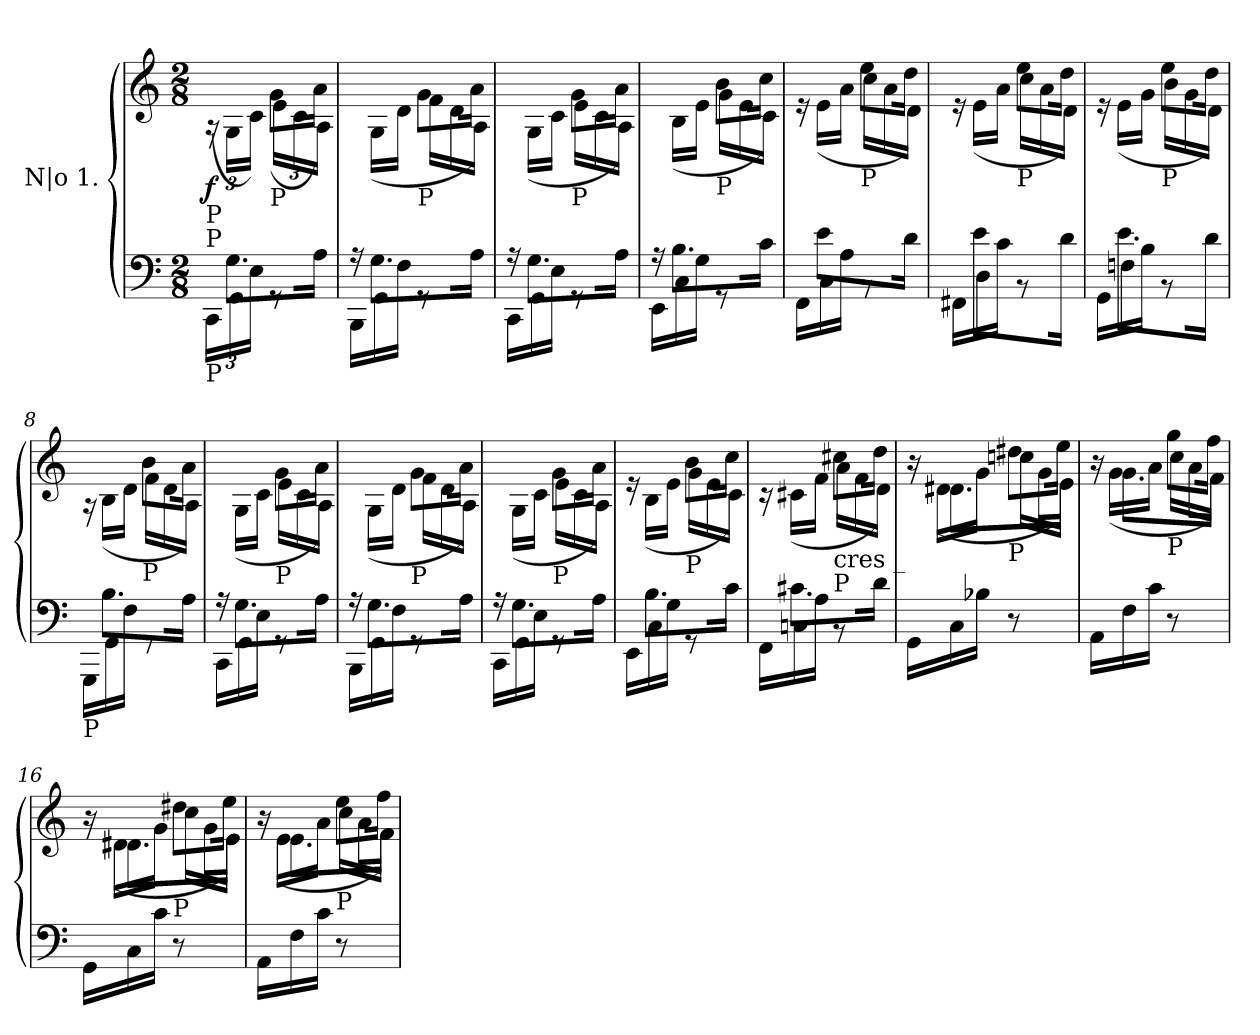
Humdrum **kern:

**kern	**kern	**dynam
*part1	*part1	*part1
*staff2	*staff1	*staff1/2
*I"N|o 1.	*	*
*clefF4	*clefG2	*
*k[]	*k[]	*
*M2/8	*M2/8	*
=1	=1	=1
*^	*	*
*Xtuplet	*tuplet	*	*
*	*	*^	*
*	*Xbrackettup	*	*Xbrackettup	*
*	*	*	*^	*
!	!	!LO:TX:b:t=P	!	!	!
!	!	!LO:TX:b:t=P	!	!	!
!LO:TX:b:t=P	!	!	!	!	!
!	!	!	!	!	!LO:DY:b
24ryy	24CC\LL	4ryy	(>24rA	8rFyy	f
12.G\L	24GG\	.	24G\LL	.	.
.	24E\JJ	.	24c\JJ)	.	.
*	*	*	*	*Xtuplet	*
!	!	!	!LO:TX:b:t=P	!	!
.	8rGG	.	(>12g\L	24e\LL	.
24rAyy	.	.	.	24c\	.
24A\Jk	.	.	24a\Jk)	24A\JJ	.
=2	=2	=2	=2	=2	=2
*Xtuplet	*	*	*	*	*
24rA	24BBB\LL	4ryy	24reyy	8rAyy	.
12.G\L	24GG\	.	(>24G\LL	.	.
.	24F\JJ	.	24d\JJ	.	.
!	!	!	!LO:TX:b:t=P	!	!
.	8rGG	.	12g\L	24f\LL	.
24rAyy	.	.	.	24d\	.
24A\Jk	.	.	24a\Jk)	24A\JJ	.
=3	=3	=3	=3	=3	=3
24rA	24CC\LL	4ryy	24reyy	8rAyy	.
12.G\L	24GG\	.	(>24G\LL	.	.
.	24E\JJ	.	24c\JJ	.	.
!	!	!	!LO:TX:b:t=P	!	!
.	8rGG	.	12g\L	24e\LL	.
24rAyy	.	.	.	24c\	.
24A\Jk	.	.	24a\Jk)	24A\JJ	.
=4	=4	=4	=4	=4	=4
24rA	24EE\LL	4ryy	24reyy	8rAyy	.
12.B\L	24C\	.	(>24B\LL	.	.
.	24G\JJ	.	24e\JJ	.	.
!	!	!	!LO:TX:b:t=P	!	!
.	8rGG	.	12b\L	24g\LL	.
24ryy	.	.	.	24e\	.
24c\Jk	.	.	24cc\Jk)	24c\JJ	.
=5	=5	=5	=5	=5	=5
24rAyy	24FF\LL	4ryy	24r	8rcyy	.
12e\L	24C\	.	(>24e\LL	.	.
.	24A\JJ	.	24a\JJ	.	.
!	!	!	!LO:TX:b:t=P	!	!
12ryy	8r	.	12ee\L	24cc\LL	.
.	.	.	.	24a\	.
24d\Jk	.	.	24dd\Jk)	24d\JJ	.
=6	=6	=6	=6	=6	=6
24rAyy	24FF#X\LL	4ryy	24r	8rcyy	.
12e\L	24D\	.	(>24e\LL	.	.
.	24c\JJ	.	24a\JJ	.	.
!	!	!	!LO:TX:b:t=P	!	!
12ryy	8r	.	12ee\L	24cc\LL	.
.	.	.	.	24a\	.
24d\Jk	.	.	24dd\Jk)	24d\JJ	.
=7	=7	=7	=7	=7	=7
24ryy	24GG\LL	4ryy	24r	8ryy	.
12.e\L	24Fn\	.	(>24e\LL	.	.
.	24B\JJ	.	24g\JJ	.	.
!	!	!	!LO:TX:b:t=P	!	!
.	8r	.	12ee\L	24b\LL	.
24reyy	.	.	.	24g\	.
24d\Jk	.	.	24dd\Jk)	24d\JJ	.
!!LO:LB:g=z	!!	!!
=8	=8	=8	=8	=8	=8
!LO:TX:b:t=P	!	!	!	!	!
24ryy	24GGG\LL	4ryy	24r	8ryy	.
12.B\L	24GG\	.	(>24B\LL	.	.
.	24F\JJ	.	24d\JJ	.	.
!	!	!	!LO:TX:b:t=P	!	!
.	8rGG	.	12b\L	24f\LL	.
24ryy	.	.	.	24d\	.
24A\Jk	.	.	24a\Jk)	24A\JJ	.
=9	=9	=9	=9	=9	=9
24rA	24CC\LL	4ryy	24ryy	8ryy	.
12.G\L	24GG\	.	(>24G\LL	.	.
.	24E\JJ	.	24c\JJ	.	.
!	!	!	!LO:TX:b:t=P	!	!
.	8rGG	.	12g\L	24e\LL	.
24ryy	.	.	.	24c\	.
24A\Jk	.	.	24a\Jk)	24A\JJ	.
=10	=10	=10	=10	=10	=10
24rA	24BBB\LL	4ryy	24ryy	8ryy	.
12.G\L	24GG\	.	(>24G\LL	.	.
.	24F\JJ	.	24d\JJ	.	.
!	!	!	!LO:TX:b:t=P	!	!
.	8rGG	.	12g\L	24f\LL	.
24ryy	.	.	.	24d\	.
24A\Jk	.	.	24a\Jk)	24A\JJ	.
=11	=11	=11	=11	=11	=11
24rA	24CC\LL	4ryy	24ryy	8ryy	.
12.G\L	24GG\	.	(>24G\LL	.	.
.	24E\JJ	.	24c\JJ	.	.
!	!	!	!LO:TX:b:t=P	!	!
.	8rGG	.	12g\L	24e\LL	.
24ryy	.	.	.	24c\	.
24A\Jk	.	.	24a\Jk)	24A\JJ	.
=12	=12	=12	=12	=12	=12
24ryy	24EE\LL	4ryy	24re	8ryy	.
12.B\L	24C\	.	(>24B\LL	.	.
.	24G\JJ	.	24e\JJ	.	.
!	!	!	!LO:TX:b:t=P	!	!
.	8rGG	.	12b\L	24g\LL	.
24ryy	.	.	.	24e\	.
24c\Jk	.	.	24cc\Jk)	24c\JJ	.
=13	=13	=13	=13	=13	=13
24ryy	24FF\LL	4ryy	24r	8ryy	.
12.c#X\L	24Cn\	.	(>24c#X\LL	.	.
.	24A\JJ	.	24f\JJ	.	.
!	!	!	!LO:TX:b:t=cres _	!	!
!	!	!	!LO:TX:b:t=P	!	!
.	8r	.	12cc#X\L	24a\LL	.
24ryy	.	.	.	24f\	.
24d\Jk	.	.	24dd\Jk)	24d\JJ	.
*v	*v	*	*	*	*
!!LO:LB:g=z	!!	!!
=14	=14	=14	=14	=14
24GG\LL	24ryy	24r	8ryy	.
24C\	12.d#X\L	(>24d#\LL	.	.
24B-X\JJ	.	24g\JJ	.	.
!	!	!LO:TX:b:t=P	!	!
8r	.	12dd#X\L	24ccn\LL	.
.	24ryy	.	24g\	.
.	24e\Jk	24ee\Jk)	24e\JJ	.
=15	=15	=15	=15	=15
24AA\LL	24ryy	24r	8ryy	.
24F\	12.g\L	(>24g\LL	.	.
24c\JJ	.	24a\JJ	.	.
!	!	!LO:TX:b:t=P	!	!
8r	.	12gg\L	24cc\LL	.
.	24ryy	.	24a\	.
.	24f\Jk	24ff\Jk)	24f\JJ	.
=16	=16	=16	=16	=16
24GG\LL	24ryy	24r	8ryy	.
24C\	12.d#X\L	(>24d#\LL	.	.
24c\JJ	.	24g\JJ	.	.
!	!	!LO:TX:b:t=P	!	!
8r	.	12dd#X\L	24cc\LL	.
.	24ryy	.	24g\	.
.	24e\Jk	24ee\Jk)	24e\JJ	.
=17	=17	=17	=17	=17
24AA\LL	24ryy	24r	8ryy	.
24F\	12.e\L	(>24e\LL	.	.
24c\JJ	.	24a\JJ	.	.
!	!	!LO:TX:b:t=P	!	!
8r	.	12ee\L	24cc\LL	.
.	24ryy	.	24a\	.
.	24f\Jk	24ff\Jk)	24f\JJ	.
*	*v	*v	*v	*
=	=	=
*-	*-	*-
